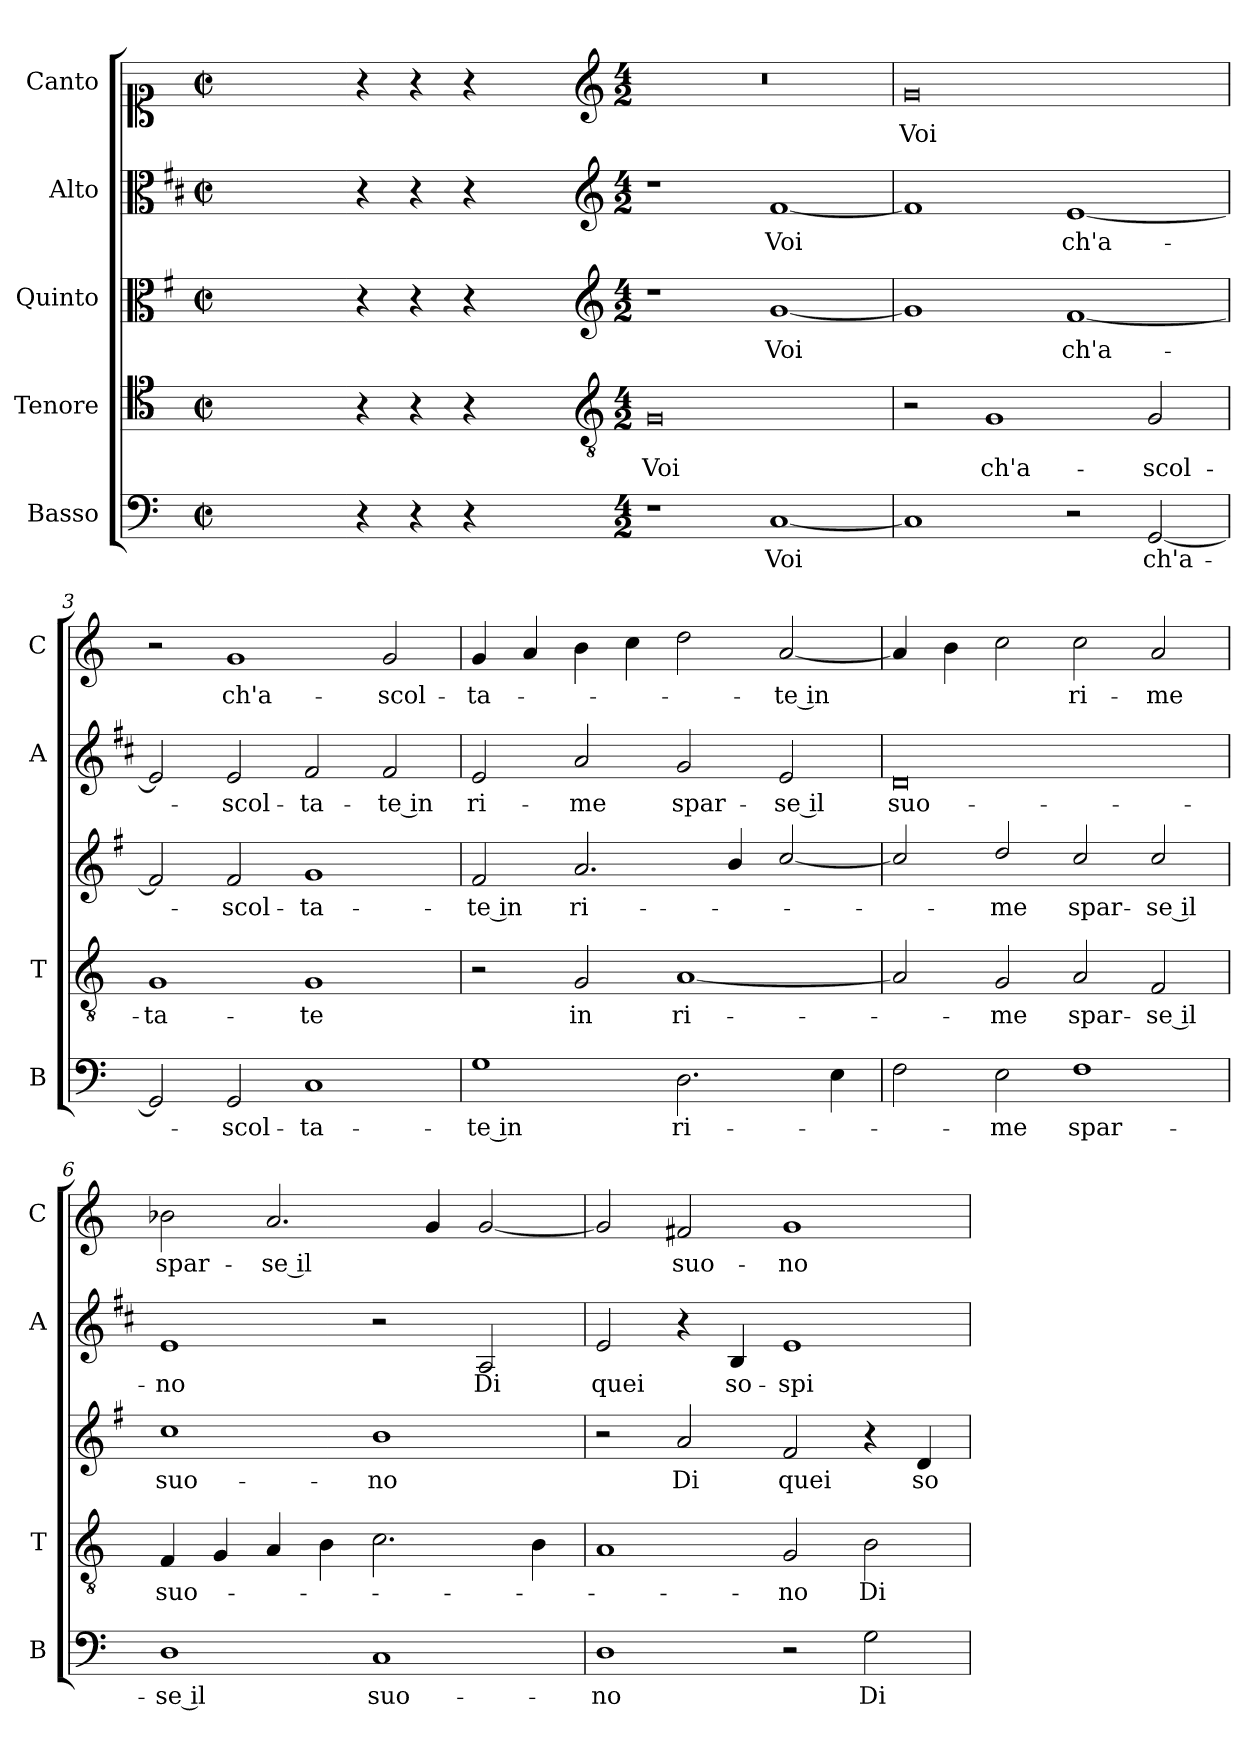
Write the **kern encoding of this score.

**kern	**text	**kern	**text	**kern	**text	**kern	**text	**kern	**text
*part5	*part5	*part4	*part4	*part3	*part3	*part2	*part2	*part1	*part1
*staff5	*staff5	*staff4	*staff4	*staff3	*staff3	*staff2	*staff2	*staff1	*staff1
*I"Basso	*	*I"Tenore	*	*I"Quinto	*	*I"Alto	*	*I"Canto	*
*I'B	*	*I'T	*	*	*	*I'A	*	*I'C	*
*clefF4	*	*clefC4	*	*clefC3	*	*clefC3	*	*clefC1	*
*	*	*	*	*ITrd4c7	*	*ITrd1c2	*	*	*
*k[]	*	*k[]	*	*k[]	*	*k[]	*	*k[]	*
*C:	*	*C:	*	*C:	*	*C:	*	*C:	*
*M2/2	*	*M2/2	*	*M2/2	*	*M2/2	*	*M2/2	*
*met(c|)	*	*met(c|)	*	*met(c|)	*	*met(c|)	*	*met(c|)	*
=	=	=	=	=	=	=	=	=	=
1ryy	.	1ryy	.	1ryy	.	1ryy	.	1ryy	.
=1X-	=1X-	=1X-	=1X-	=1X-	=1X-	=1X-	=1X-	=1X-	=1X-
4r	.	4r	.	4r	.	4r	.	4r	.
4r	.	4r	.	4r	.	4r	.	4r	.
4r	.	4r	.	4r	.	4r	.	4r	.
4ryy	.	4ryy	.	4ryy	.	4ryy	.	4ryy	.
=1-	=1-	=1-	=1-	=1-	=1-	=1-	=1-	=1-	=1-
*	*	*clefGv2	*	*clefG2	*	*clefG2	*	*clefG2	*
*M4/2	*	*M4/2	*	*M4/2	*	*M4/2	*	*M4/2	*
!	!	!	!LO:LY:b	!	!	!	!	!	!
1r	.	0G	Voi	1r	.	1r	.	0r	.
!	!LO:LY:b	!	!	!	!LO:LY:b	!	!LO:LY:b	!	!
[1C	Voi	.	.	[1c	Voi	[1e	Voi	.	.
=2	=2	=2	=2	=2	=2	=2	=2	=2	=2
!	!	!	!	!	!	!	!	!	!LO:LY:b
1C]	.	2r	.	1c]	.	1e]	.	0g	Voi
!	!	!	!LO:LY:b	!	!	!	!	!	!
.	.	1G	ch'a-	.	.	.	.	.	.
!	!	!	!	!	!LO:LY:b	!	!LO:LY:b	!	!
2r	.	.	.	[1B	ch'a-	[1d	ch'a-	.	.
!	!LO:LY:b	!	!LO:LY:b	!	!	!	!	!	!
[2GG/	ch'a-	2G/	-scol-	.	.	.	.	.	.
=3	=3	=3	=3	=3	=3	=3	=3	=3	=3
!	!	!	!LO:LY:b	!	!	!	!	!	!
2GG/]	.	1G	-ta-	2B/]	.	2d/]	.	2r	.
!	!LO:LY:b	!	!	!	!LO:LY:b	!	!LO:LY:b	!	!LO:LY:b
2GG/	-scol-	.	.	2B/	-scol-	2d/	-scol-	1g	ch'a-
!	!LO:LY:b	!	!LO:LY:b	!	!LO:LY:b	!	!LO:LY:b	!	!
1C	-ta-	1G	-te	1c	-ta-	2e/	-ta-	.	.
!	!	!	!	!	!	!	!LO:LY:b	!	!LO:LY:b
.	.	.	.	.	.	2e/	-te in	2g/	-scol-
=4	=4	=4	=4	=4	=4	=4	=4	=4	=4
!	!LO:LY:b	!	!	!	!LO:LY:b	!	!LO:LY:b	!	!LO:LY:b
1G	-te in	2r	.	2B/	-te in	2d/	ri-	4g/	-ta-
.	.	.	.	.	.	.	.	4a/	.
!	!	!	!LO:LY:b	!	!LO:LY:b	!	!LO:LY:b	!	!
.	.	2G/	in	2.d/	ri-	2g/	-me	4b\	.
.	.	.	.	.	.	.	.	4cc\	.
!	!LO:LY:b	!	!LO:LY:b	!	!	!	!LO:LY:b	!	!
2.D\	ri-	[1A	ri-	.	.	2f/	spar-	2dd\	.
.	.	.	.	4e/	.	.	.	.	.
!	!	!	!	!	!	!	!LO:LY:b	!	!LO:LY:b
.	.	.	.	[2f/	.	2d/	-se il	[2a/	-te in
4E\	.	.	.	.	.	.	.	.	.
!!LO:LB:g=z
=5	=5	=5	=5	=5	=5	=5	=5	=5	=5
!	!	!	!	!	!	!	!LO:LY:b	!	!
2F\	.	2A/]	.	2f/]	.	0c	suo-	4a/]	.
.	.	.	.	.	.	.	.	4b\	.
!	!LO:LY:b	!	!LO:LY:b	!	!LO:LY:b	!	!	!	!
2E\	-me	2G/	-me	2g/	-me	.	.	2cc\	.
!	!LO:LY:b	!	!LO:LY:b	!	!LO:LY:b	!	!	!	!LO:LY:b
1F	spar-	2A/	spar-	2f/	spar-	.	.	2cc\	ri-
!	!	!	!LO:LY:b	!	!LO:LY:b	!	!	!	!LO:LY:b
.	.	2F/	-se il	2f/	-se il	.	.	2a/	-me
=6	=6	=6	=6	=6	=6	=6	=6	=6	=6
!	!LO:LY:b	!	!LO:LY:b	!	!LO:LY:b	!	!LO:LY:b	!	!LO:LY:b
1D	-se il	4F/	suo-	1f	suo-	1d	-no	2b-X\	spar-
.	.	4G/	.	.	.	.	.	.	.
!	!	!	!	!	!	!	!	!	!LO:LY:b
.	.	4A/	.	.	.	.	.	2.a/	-se il
.	.	4B\	.	.	.	.	.	.	.
!	!LO:LY:b	!	!	!	!LO:LY:b	!	!	!	!
1C	suo-	2.c\	.	1e	-no	2r	.	.	.
.	.	.	.	.	.	.	.	4g/	.
!	!	!	!	!	!	!	!LO:LY:b	!	!
.	.	.	.	.	.	2G/	Di	[2g/	.
.	.	4B\	.	.	.	.	.	.	.
=7	=7	=7	=7	=7	=7	=7	=7	=7	=7
!	!LO:LY:b	!	!	!	!	!	!LO:LY:b	!	!
1D	-no	1A	.	2r	.	2d/	quei	2g/]	.
!	!	!	!	!	!LO:LY:b	!	!	!	!LO:LY:b
.	.	.	.	2d/	Di	4r	.	2f#X/	suo-
!	!	!	!	!	!	!	!LO:LY:b	!	!
.	.	.	.	.	.	4A/	so-	.	.
!	!	!	!LO:LY:b	!	!LO:LY:b	!	!LO:LY:b	!	!LO:LY:b
2r	.	2G/	-no	2B/	quei	1d	-spi-	1g	-no
!	!LO:LY:b	!	!LO:LY:b	!	!	!	!	!	!
2G\	Di	2B\	Di	4r	.	.	.	.	.
!	!	!	!	!	!LO:LY:b	!	!	!	!
.	.	.	.	4G/	so-	.	.	.	.
=	=	=	=	=	=	=	=	=	=
*-	*-	*-	*-	*-	*-	*-	*-	*-	*-
